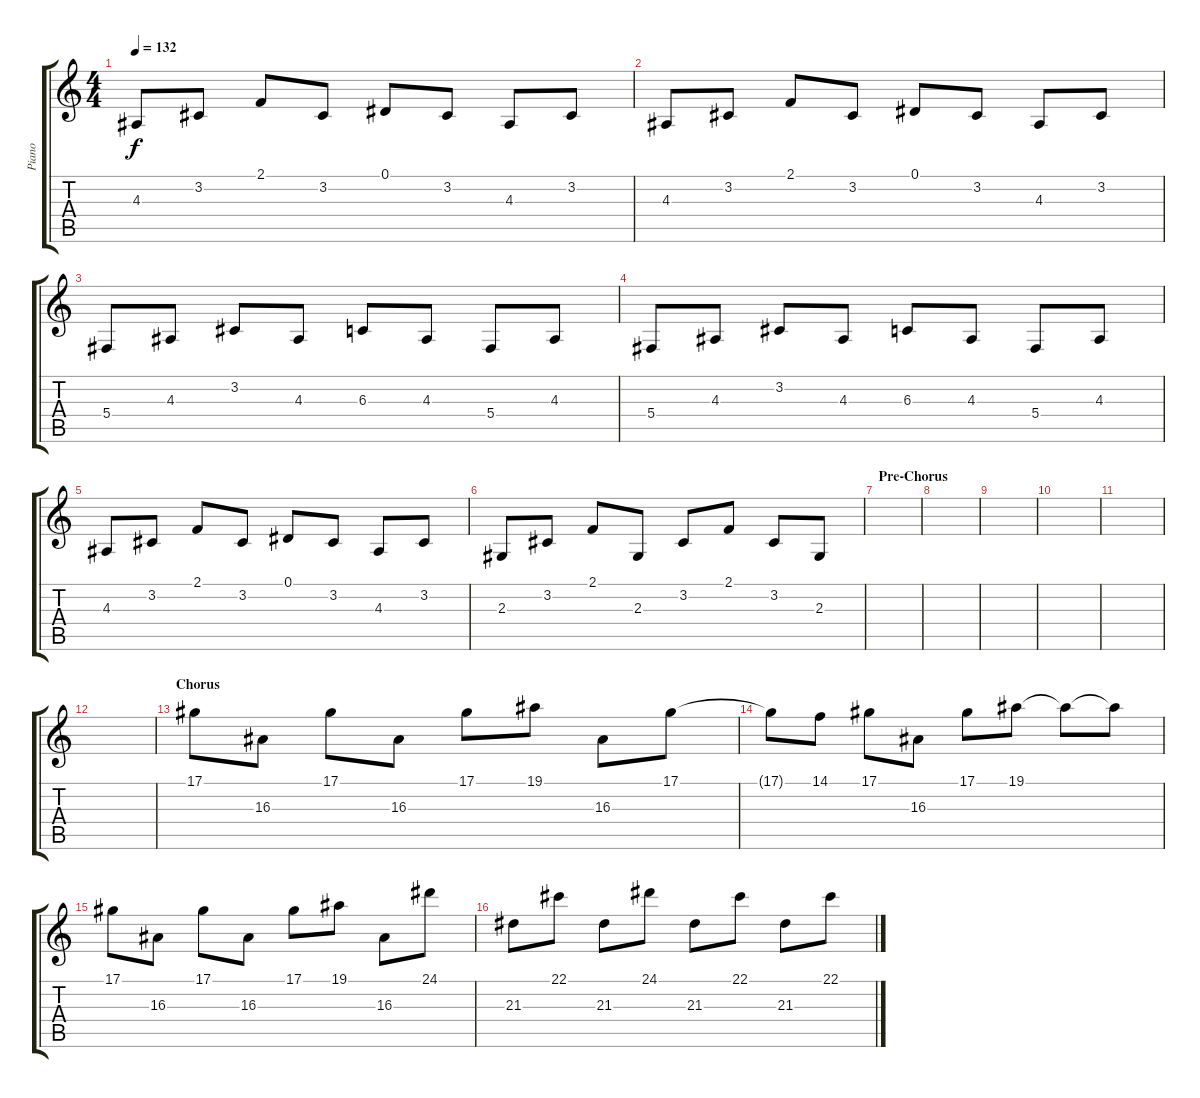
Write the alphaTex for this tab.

\track ("Piano" "Piano") {instrument acousticgrandpiano}
\staff {score tabs}
\tuning (Eb4 Bb3 Gb3 Db3 Ab2 Eb2) {hide}
\ts (4 4)
\tempo 132
\clef g2
\ks c
4.3.8{dy f} 3.2.8 2.1.8 3.2.8 0.1.8 3.2.8 4.3.8 3.2.8 |
4.3.8 3.2.8 2.1.8 3.2.8 0.1.8 3.2.8 4.3.8 3.2.8 |
5.4.8 4.3.8 3.2.8 4.3.8 6.3.8 4.3.8 5.4.8 4.3.8 |
5.4.8 4.3.8 3.2.8 4.3.8 6.3.8 4.3.8 5.4.8 4.3.8 |
4.3.8 3.2.8 2.1.8 3.2.8 0.1.8 3.2.8 4.3.8 3.2.8 |
2.3.8 3.2.8 2.1.8 2.3.8 3.2.8 2.1.8 3.2.8 2.3.8 |
\section ("" "Pre-Chorus")
|
|
|
|
|
|
\section ("" "Chorus")
17.1.8 16.3.8 17.1.8 16.3.8 17.1.8 19.1.8 16.3.8 17.1.8 |
17.1{t}.8 14.1.8 17.1.8 16.3.8 17.1.8 19.1.8 19.1{t}.8 19.1{t}.8 |
17.1.8 16.3.8 17.1.8 16.3.8 17.1.8 19.1.8 16.3.8 24.1.8 |
21.3.8 22.1.8 21.3.8 24.1.8 21.3.8 22.1.8 21.3.8 22.1.8
